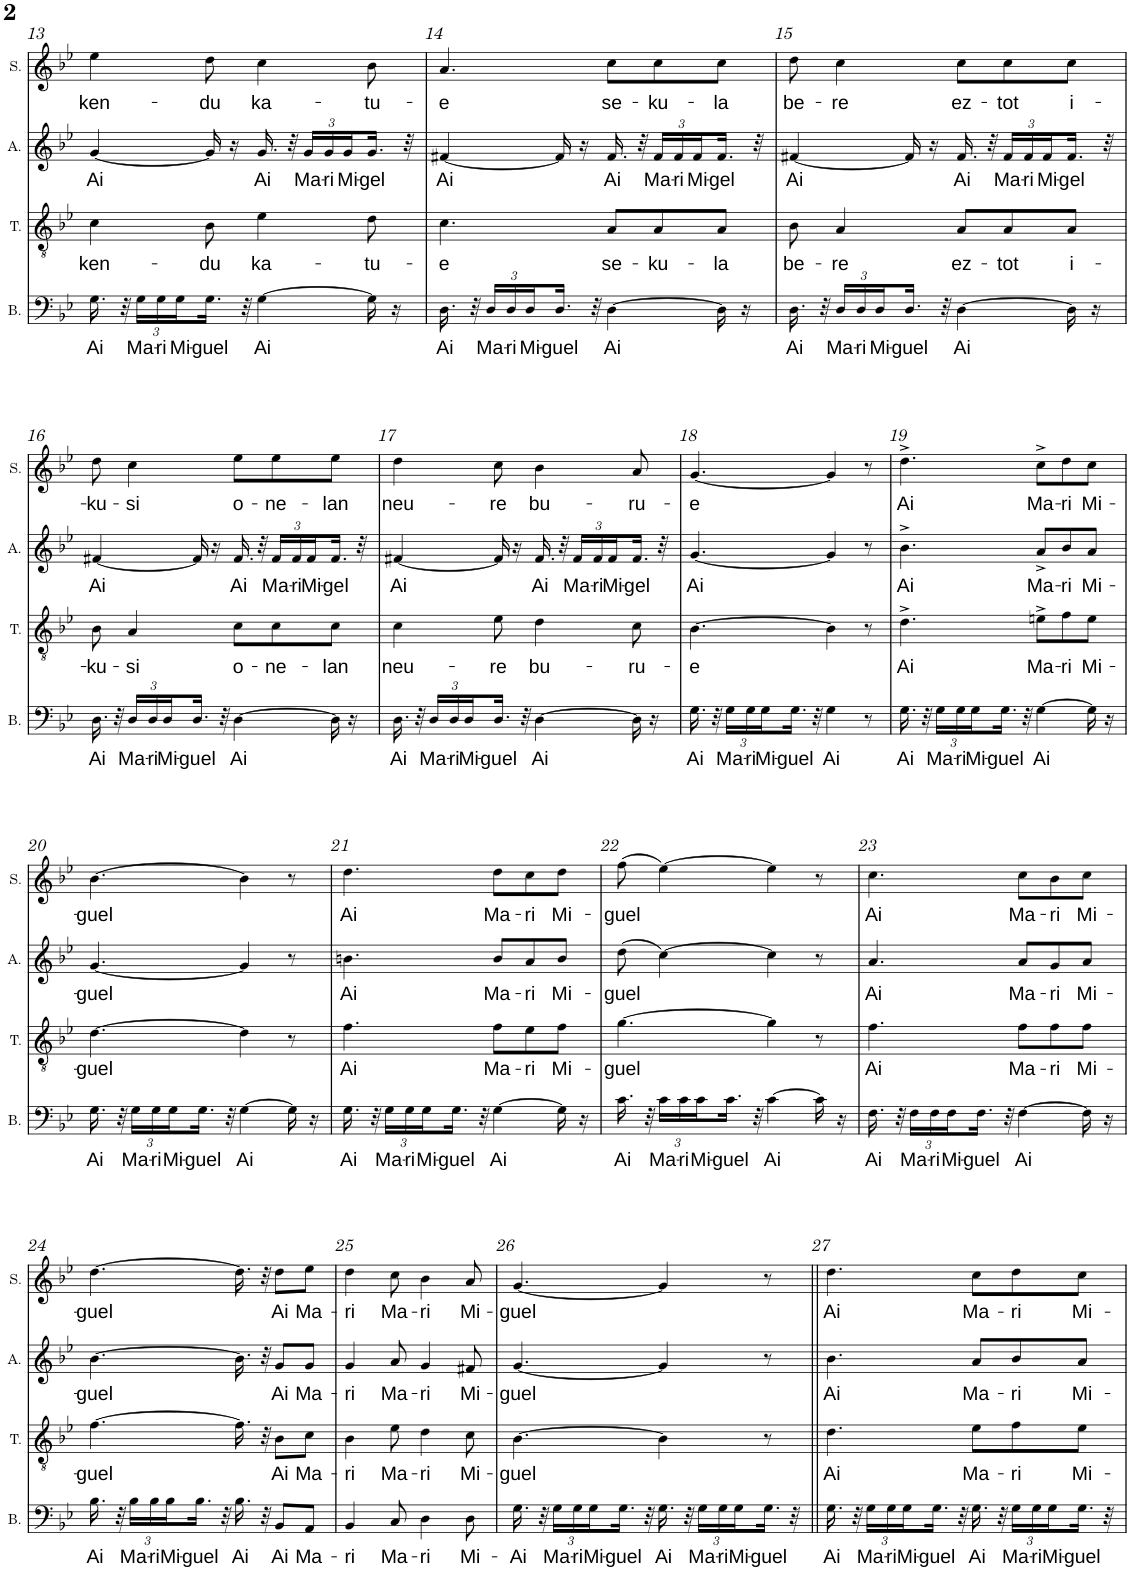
**kern	**text	**kern	**text	**kern	**text	**kern	**text
*part4	*part4	*part3	*part3	*part2	*part2	*part1	*part1
*staff4	*staff4	*staff3	*staff3	*staff2	*staff2	*staff1	*staff1
*I"Basse	*	*I"Ténor	*	*I"Alto	*	*I"Soprano	*
*I'B.	*	*I'T.	*	*I'A.	*	*I'S.	*
!!LO:PB:g=z
*clefF4	*	*clefGv2	*	*clefG2	*	*clefG2	*
*k[b-e-]	*	*k[b-e-]	*	*k[b-e-]	*	*k[b-e-]	*
*M6/8	*	*M6/8	*	*M6/8	*	*M6/8	*
=13	=13	=13	=13	=13	=13	=13	=13
!	!LO:LY:b	!	!LO:LY:b	!	!LO:LY:b	!	!LO:LY:b
16.G\	Ai	4c\	ken-	[4g/	Ai	4ee-\	ken-
32r	.	.	.	.	.	.	.
*Xbrackettup	*	*	*	*	*	*	*
!	!LO:LY:b	!	!	!	!	!	!
24G\LL	Ma-	.	.	.	.	.	.
!	!LO:LY:b	!	!	!	!	!	!
24G\	-ri	.	.	.	.	.	.
!	!LO:LY:b	!	!	!	!	!	!
24G\	Mi-	.	.	.	.	.	.
!	!LO:LY:b	!	!LO:LY:b	!	!	!	!LO:LY:b
16.G\JJ	-guel	8B-\	-du	16g/]	.	8dd\	-du
.	.	.	.	16r	.	.	.
32r	.	.	.	.	.	.	.
!	!LO:LY:b	!	!LO:LY:b	!	!LO:LY:b	!	!LO:LY:b
[4G\	Ai	4e-\	ka-	16.g/	Ai	4cc\	ka-
.	.	.	.	32r	.	.	.
*	*	*	*	*Xbrackettup	*	*	*
!	!	!	!	!	!LO:LY:b	!	!
.	.	.	.	24g/LL	Ma-	.	.
!	!	!	!	!	!LO:LY:b	!	!
.	.	.	.	24g/	-ri	.	.
!	!	!	!	!	!LO:LY:b	!	!
.	.	.	.	24g/	Mi-	.	.
!	!	!	!LO:LY:b	!	!LO:LY:b	!	!LO:LY:b
16G\]	.	8d\	-tu-	16.g/JJ	-gel	8b-\	-tu-
16r	.	.	.	.	.	.	.
.	.	.	.	32r	.	.	.
=14	=14	=14	=14	=14	=14	=14	=14
!	!LO:LY:b	!	!LO:LY:b	!	!LO:LY:b	!	!LO:LY:b
16.D\	Ai	4.c\	-e	[4f#X/	Ai	4.a/	-e
32r	.	.	.	.	.	.	.
!	!LO:LY:b	!	!	!	!	!	!
24D/LL	Ma-	.	.	.	.	.	.
!	!LO:LY:b	!	!	!	!	!	!
24D/	-ri	.	.	.	.	.	.
!	!LO:LY:b	!	!	!	!	!	!
24D/	Mi-	.	.	.	.	.	.
!	!LO:LY:b	!	!	!	!	!	!
16.D/JJ	-guel	.	.	16f#/]	.	.	.
.	.	.	.	16r	.	.	.
32r	.	.	.	.	.	.	.
!	!LO:LY:b	!	!LO:LY:b	!	!LO:LY:b	!	!LO:LY:b
[4D\	Ai	8A/L	se-	16.f#/	Ai	8cc\L	se-
.	.	.	.	32r	.	.	.
!	!	!	!LO:LY:b	!	!LO:LY:b	!	!LO:LY:b
.	.	8A/	-ku-	24f#/LL	Ma-	8cc\	-ku-
!	!	!	!	!	!LO:LY:b	!	!
.	.	.	.	24f#/	-ri	.	.
!	!	!	!	!	!LO:LY:b	!	!
.	.	.	.	24f#/	Mi-	.	.
!	!	!	!LO:LY:b	!	!LO:LY:b	!	!LO:LY:b
16D\]	.	8A/J	-la	16.f#/JJ	-gel	8cc\J	-la
16r	.	.	.	.	.	.	.
.	.	.	.	32r	.	.	.
=15	=15	=15	=15	=15	=15	=15	=15
!	!LO:LY:b	!	!LO:LY:b	!	!LO:LY:b	!	!LO:LY:b
16.D\	Ai	8B-\	be-	[4f#X/	Ai	8dd\	be-
32r	.	.	.	.	.	.	.
!	!LO:LY:b	!	!LO:LY:b	!	!	!	!LO:LY:b
24D/LL	Ma-	4A/	-re	.	.	4cc\	-re
!	!LO:LY:b	!	!	!	!	!	!
24D/	-ri	.	.	.	.	.	.
!	!LO:LY:b	!	!	!	!	!	!
24D/	Mi-	.	.	.	.	.	.
!	!LO:LY:b	!	!	!	!	!	!
16.D/JJ	-guel	.	.	16f#/]	.	.	.
.	.	.	.	16r	.	.	.
32r	.	.	.	.	.	.	.
!	!LO:LY:b	!	!LO:LY:b	!	!LO:LY:b	!	!LO:LY:b
[4D\	Ai	8A/L	ez-	16.f#/	Ai	8cc\L	ez-
.	.	.	.	32r	.	.	.
!	!	!	!LO:LY:b	!	!LO:LY:b	!	!LO:LY:b
.	.	8A/	-tot	24f#/LL	Ma-	8cc\	-tot
!	!	!	!	!	!LO:LY:b	!	!
.	.	.	.	24f#/	-ri	.	.
!	!	!	!	!	!LO:LY:b	!	!
.	.	.	.	24f#/	Mi-	.	.
!	!	!	!LO:LY:b	!	!LO:LY:b	!	!LO:LY:b
16D\]	.	8A/J	i-	16.f#/JJ	-gel	8cc\J	i-
16r	.	.	.	.	.	.	.
.	.	.	.	32r	.	.	.
!!LO:LB:g=z
=16	=16	=16	=16	=16	=16	=16	=16
!	!LO:LY:b	!	!LO:LY:b	!	!LO:LY:b	!	!LO:LY:b
16.D\	Ai	8B-\	-ku-	[4f#X/	Ai	8dd\	-ku-
32r	.	.	.	.	.	.	.
!	!LO:LY:b	!	!LO:LY:b	!	!	!	!LO:LY:b
24D/LL	Ma-	4A/	-si	.	.	4cc\	-si
!	!LO:LY:b	!	!	!	!	!	!
24D/	-ri	.	.	.	.	.	.
!	!LO:LY:b	!	!	!	!	!	!
24D/	Mi-	.	.	.	.	.	.
!	!LO:LY:b	!	!	!	!	!	!
16.D/JJ	-guel	.	.	16f#/]	.	.	.
.	.	.	.	16r	.	.	.
32r	.	.	.	.	.	.	.
!	!LO:LY:b	!	!LO:LY:b	!	!LO:LY:b	!	!LO:LY:b
[4D\	Ai	8c\L	o-	16.f#/	Ai	8ee-\L	o-
.	.	.	.	32r	.	.	.
!	!	!	!LO:LY:b	!	!LO:LY:b	!	!LO:LY:b
.	.	8c\	-ne-	24f#/LL	Ma-	8ee-\	-ne-
!	!	!	!	!	!LO:LY:b	!	!
.	.	.	.	24f#/	-ri	.	.
!	!	!	!	!	!LO:LY:b	!	!
.	.	.	.	24f#/	Mi-	.	.
!	!	!	!LO:LY:b	!	!LO:LY:b	!	!LO:LY:b
16D\]	.	8c\J	-lan	16.f#/JJ	-gel	8ee-\J	-lan
16r	.	.	.	.	.	.	.
.	.	.	.	32r	.	.	.
=17	=17	=17	=17	=17	=17	=17	=17
!	!LO:LY:b	!	!LO:LY:b	!	!LO:LY:b	!	!LO:LY:b
16.D\	Ai	4c\	neu-	[4f#X/	Ai	4dd\	neu-
32r	.	.	.	.	.	.	.
!	!LO:LY:b	!	!	!	!	!	!
24D/LL	Ma-	.	.	.	.	.	.
!	!LO:LY:b	!	!	!	!	!	!
24D/	-ri	.	.	.	.	.	.
!	!LO:LY:b	!	!	!	!	!	!
24D/	Mi-	.	.	.	.	.	.
!	!LO:LY:b	!	!LO:LY:b	!	!	!	!LO:LY:b
16.D/JJ	-guel	8e-\	-re	16f#/]	.	8cc\	-re
.	.	.	.	16r	.	.	.
32r	.	.	.	.	.	.	.
!	!LO:LY:b	!	!LO:LY:b	!	!LO:LY:b	!	!LO:LY:b
[4D\	Ai	4d\	bu-	16.f#/	Ai	4b-\	bu-
.	.	.	.	32r	.	.	.
!	!	!	!	!	!LO:LY:b	!	!
.	.	.	.	24f#/LL	Ma-	.	.
!	!	!	!	!	!LO:LY:b	!	!
.	.	.	.	24f#/	-ri	.	.
!	!	!	!	!	!LO:LY:b	!	!
.	.	.	.	24f#/	Mi-	.	.
!	!	!	!LO:LY:b	!	!LO:LY:b	!	!LO:LY:b
16D\]	.	8c\	-ru-	16.f#/JJ	-gel	8a/	-ru-
16r	.	.	.	.	.	.	.
.	.	.	.	32r	.	.	.
=18	=18	=18	=18	=18	=18	=18	=18
!	!LO:LY:b	!	!LO:LY:b	!	!LO:LY:b	!	!LO:LY:b
16.G\	Ai	[4.B-\	-e	[4.g/	-Ai	[4.g/	-e
32r	.	.	.	.	.	.	.
!	!LO:LY:b	!	!	!	!	!	!
24G\LL	Ma-	.	.	.	.	.	.
!	!LO:LY:b	!	!	!	!	!	!
24G\	-ri	.	.	.	.	.	.
!	!LO:LY:b	!	!	!	!	!	!
24G\	Mi-	.	.	.	.	.	.
!	!LO:LY:b	!	!	!	!	!	!
16.G\JJ	-guel	.	.	.	.	.	.
32r	.	.	.	.	.	.	.
!	!LO:LY:b	!	!	!	!	!	!
4G\	Ai	4B-\]	.	4g/]	.	4g/]	.
8r	.	8r	.	8r	.	8r	.
=19	=19	=19	=19	=19	=19	=19	=19
!	!LO:LY:b	!	!LO:LY:b	!	!LO:LY:b	!	!LO:LY:b
16.G\	Ai	4.d^\	Ai	4.b-^\	Ai	4.dd^\	Ai
32r	.	.	.	.	.	.	.
!	!LO:LY:b	!	!	!	!	!	!
24G\LL	Ma-	.	.	.	.	.	.
!	!LO:LY:b	!	!	!	!	!	!
24G\	-ri	.	.	.	.	.	.
!	!LO:LY:b	!	!	!	!	!	!
24G\	Mi-	.	.	.	.	.	.
!	!LO:LY:b	!	!	!	!	!	!
16.G\JJ	-guel	.	.	.	.	.	.
32r	.	.	.	.	.	.	.
!	!LO:LY:b	!	!LO:LY:b	!	!LO:LY:b	!	!LO:LY:b
[4G\	Ai	8en^\L	Ma-	8a^/L	Ma-	8cc^\L	Ma-
!	!	!	!LO:LY:b	!	!LO:LY:b	!	!LO:LY:b
.	.	8f\	-ri	8b-/	-ri	8dd\	-ri
!	!	!	!LO:LY:b	!	!LO:LY:b	!	!LO:LY:b
16G\]	.	8e\J	Mi-	8a/J	Mi-	8cc\J	Mi-
16r	.	.	.	.	.	.	.
!!LO:LB:g=z
=20	=20	=20	=20	=20	=20	=20	=20
!	!LO:LY:b	!	!LO:LY:b	!	!LO:LY:b	!	!LO:LY:b
16.G\	Ai	[4.d\	-guel	[4.g/	-guel	[4.b-\	-guel
32r	.	.	.	.	.	.	.
!	!LO:LY:b	!	!	!	!	!	!
24G\LL	Ma-	.	.	.	.	.	.
!	!LO:LY:b	!	!	!	!	!	!
24G\	-ri	.	.	.	.	.	.
!	!LO:LY:b	!	!	!	!	!	!
24G\	Mi-	.	.	.	.	.	.
!	!LO:LY:b	!	!	!	!	!	!
16.G\JJ	-guel	.	.	.	.	.	.
32r	.	.	.	.	.	.	.
!	!LO:LY:b	!	!	!	!	!	!
[4G\	Ai	4d\]	.	4g/]	.	4b-\]	.
16G\]	.	8r	.	8r	.	8r	.
16r	.	.	.	.	.	.	.
=21	=21	=21	=21	=21	=21	=21	=21
!	!LO:LY:b	!	!LO:LY:b	!	!LO:LY:b	!	!LO:LY:b
16.G\	Ai	4.f\	Ai	4.bn\	Ai	4.dd\	Ai
32r	.	.	.	.	.	.	.
!	!LO:LY:b	!	!	!	!	!	!
24G\LL	Ma-	.	.	.	.	.	.
!	!LO:LY:b	!	!	!	!	!	!
24G\	-ri	.	.	.	.	.	.
!	!LO:LY:b	!	!	!	!	!	!
24G\	Mi-	.	.	.	.	.	.
!	!LO:LY:b	!	!	!	!	!	!
16.G\JJ	-guel	.	.	.	.	.	.
32r	.	.	.	.	.	.	.
!	!LO:LY:b	!	!LO:LY:b	!	!LO:LY:b	!	!LO:LY:b
[4G\	Ai	8f\L	Ma-	8b/L	Ma-	8dd\L	Ma-
!	!	!	!LO:LY:b	!	!LO:LY:b	!	!LO:LY:b
.	.	8e-\	-ri	8a/	-ri	8cc\	-ri
!	!	!	!LO:LY:b	!	!LO:LY:b	!	!LO:LY:b
16G\]	.	8f\J	Mi-	8b/J	Mi-	8dd\J	Mi-
16r	.	.	.	.	.	.	.
=22	=22	=22	=22	=22	=22	=22	=22
!	!LO:LY:b	!	!LO:LY:b	!	!LO:LY:b	!	!LO:LY:b
16.c\	Ai	[4.g\	-guel	(8dd\	-guel	(8ff\	-guel
32r	.	.	.	.	.	.	.
!	!LO:LY:b	!	!	!	!	!	!
24c\LL	Ma-	.	.	[4cc\)	.	[4ee-\)	.
!	!LO:LY:b	!	!	!	!	!	!
24c\	-ri	.	.	.	.	.	.
!	!LO:LY:b	!	!	!	!	!	!
24c\	Mi-	.	.	.	.	.	.
!	!LO:LY:b	!	!	!	!	!	!
16.c\JJ	-guel	.	.	.	.	.	.
32r	.	.	.	.	.	.	.
!	!LO:LY:b	!	!	!	!	!	!
[4c\	Ai	4g\]	.	4cc\]	.	4ee-\]	.
16c\]	.	8r	.	8r	.	8r	.
16r	.	.	.	.	.	.	.
=23	=23	=23	=23	=23	=23	=23	=23
!	!LO:LY:b	!	!LO:LY:b	!	!LO:LY:b	!	!LO:LY:b
16.F\	Ai	4.f\	Ai	4.a/	Ai	4.cc\	Ai
32r	.	.	.	.	.	.	.
!	!LO:LY:b	!	!	!	!	!	!
24F\LL	Ma-	.	.	.	.	.	.
!	!LO:LY:b	!	!	!	!	!	!
24F\	-ri	.	.	.	.	.	.
!	!LO:LY:b	!	!	!	!	!	!
24F\	Mi-	.	.	.	.	.	.
!	!LO:LY:b	!	!	!	!	!	!
16.F\JJ	guel	.	.	.	.	.	.
32r	.	.	.	.	.	.	.
!	!LO:LY:b	!	!LO:LY:b	!	!LO:LY:b	!	!LO:LY:b
[4F\	Ai	8f\L	Ma-	8a/L	Ma-	8cc\L	Ma-
!	!	!	!LO:LY:b	!	!LO:LY:b	!	!LO:LY:b
.	.	8f\	-ri	8g/	-ri	8b-\	-ri
!	!	!	!LO:LY:b	!	!LO:LY:b	!	!LO:LY:b
16F\]	.	8f\J	Mi-	8a/J	Mi-	8cc\J	Mi-
16r	.	.	.	.	.	.	.
!!LO:LB:g=z
=24	=24	=24	=24	=24	=24	=24	=24
!	!LO:LY:b	!	!LO:LY:b	!	!LO:LY:b	!	!LO:LY:b
16.B-\	Ai	[4.f\	-guel	[4.b-\	-guel	[4.dd\	-guel
32r	.	.	.	.	.	.	.
!	!LO:LY:b	!	!	!	!	!	!
24B-\LL	Ma-	.	.	.	.	.	.
!	!LO:LY:b	!	!	!	!	!	!
24B-\	-ri	.	.	.	.	.	.
!	!LO:LY:b	!	!	!	!	!	!
24B-\	Mi-	.	.	.	.	.	.
!	!LO:LY:b	!	!	!	!	!	!
16.B-\JJ	-guel	.	.	.	.	.	.
32r	.	.	.	.	.	.	.
!	!LO:LY:b	!	!	!	!	!	!
16.B-\	Ai	16.f\]	.	16.b-\]	.	16.dd\]	.
32r	.	32r	.	32r	.	32r	.
!	!LO:LY:b	!	!LO:LY:b	!	!LO:LY:b	!	!LO:LY:b
8BB-/L	Ai	8B-\L	Ai	8g/L	Ai	8dd\L	Ai
!	!LO:LY:b	!	!LO:LY:b	!	!LO:LY:b	!	!LO:LY:b
8AA/J	Ma-	8c\J	Ma-	8g/J	Ma-	8ee-\J	Ma-
=25	=25	=25	=25	=25	=25	=25	=25
!	!LO:LY:b	!	!LO:LY:b	!	!LO:LY:b	!	!LO:LY:b
4BB-/	-ri	4B-\	-ri	4g/	-ri	4dd\	-ri
!	!LO:LY:b	!	!LO:LY:b	!	!LO:LY:b	!	!LO:LY:b
8C/	Ma-	8e-\	Ma-	8a/	Ma-	8cc\	Ma-
!	!LO:LY:b	!	!LO:LY:b	!	!LO:LY:b	!	!LO:LY:b
4D\	-ri	4d\	-ri	4g/	-ri	4b-\	-ri
!	!LO:LY:b	!	!LO:LY:b	!	!LO:LY:b	!	!LO:LY:b
8D\	Mi-	8c\	Mi-	8f#X/	Mi-	8a/	Mi-
=26	=26	=26	=26	=26	=26	=26	=26
!	!LO:LY:b	!	!LO:LY:b	!	!LO:LY:b	!	!LO:LY:b
16.G\	Ai	[4.B-\	-guel	[4.g/	-guel	[4.g/	-guel
32r	.	.	.	.	.	.	.
!	!LO:LY:b	!	!	!	!	!	!
24G\LL	Ma-	.	.	.	.	.	.
!	!LO:LY:b	!	!	!	!	!	!
24G\	-ri	.	.	.	.	.	.
!	!LO:LY:b	!	!	!	!	!	!
24G\	Mi-	.	.	.	.	.	.
!	!LO:LY:b	!	!	!	!	!	!
16.G\JJ	-guel	.	.	.	.	.	.
32r	.	.	.	.	.	.	.
!	!LO:LY:b	!	!	!	!	!	!
16.G\	Ai	4B-\]	.	4g/]	.	4g/]	.
32r	.	.	.	.	.	.	.
!	!LO:LY:b	!	!	!	!	!	!
24G\LL	Ma-	.	.	.	.	.	.
!	!LO:LY:b	!	!	!	!	!	!
24G\	-ri	.	.	.	.	.	.
!	!LO:LY:b	!	!	!	!	!	!
24G\	Mi-	.	.	.	.	.	.
!	!LO:LY:b	!	!	!	!	!	!
16.G\JJ	-guel	8r	.	8r	.	8r	.
32r	.	.	.	.	.	.	.
=27||	=27||	=27||	=27||	=27||	=27||	=27||	=27||
!	!LO:LY:b	!	!LO:LY:b	!	!LO:LY:b	!	!LO:LY:b
16.G\	Ai	4.d\	Ai	4.b-\	Ai	4.dd\	Ai
32r	.	.	.	.	.	.	.
!	!LO:LY:b	!	!	!	!	!	!
24G\LL	Ma-	.	.	.	.	.	.
!	!LO:LY:b	!	!	!	!	!	!
24G\	-ri	.	.	.	.	.	.
!	!LO:LY:b	!	!	!	!	!	!
24G\	Mi-	.	.	.	.	.	.
!	!LO:LY:b	!	!	!	!	!	!
16.G\JJ	-guel	.	.	.	.	.	.
32r	.	.	.	.	.	.	.
!	!LO:LY:b	!	!LO:LY:b	!	!LO:LY:b	!	!LO:LY:b
16.G\	Ai	8e-\L	Ma-	8a/L	Ma-	8cc\L	Ma-
32r	.	.	.	.	.	.	.
!	!LO:LY:b	!	!LO:LY:b	!	!LO:LY:b	!	!LO:LY:b
24G\LL	Ma-	8f\	-ri	8b-/	-ri	8dd\	-ri
!	!LO:LY:b	!	!	!	!	!	!
24G\	-ri	.	.	.	.	.	.
!	!LO:LY:b	!	!	!	!	!	!
24G\	Mi-	.	.	.	.	.	.
!	!LO:LY:b	!	!LO:LY:b	!	!LO:LY:b	!	!LO:LY:b
16.G\JJ	-guel	8e-\J	Mi-	8a/J	Mi-	8cc\J	Mi-
32r	.	.	.	.	.	.	.
=	=	=	=	=	=	=	=
*-	*-	*-	*-	*-	*-	*-	*-
